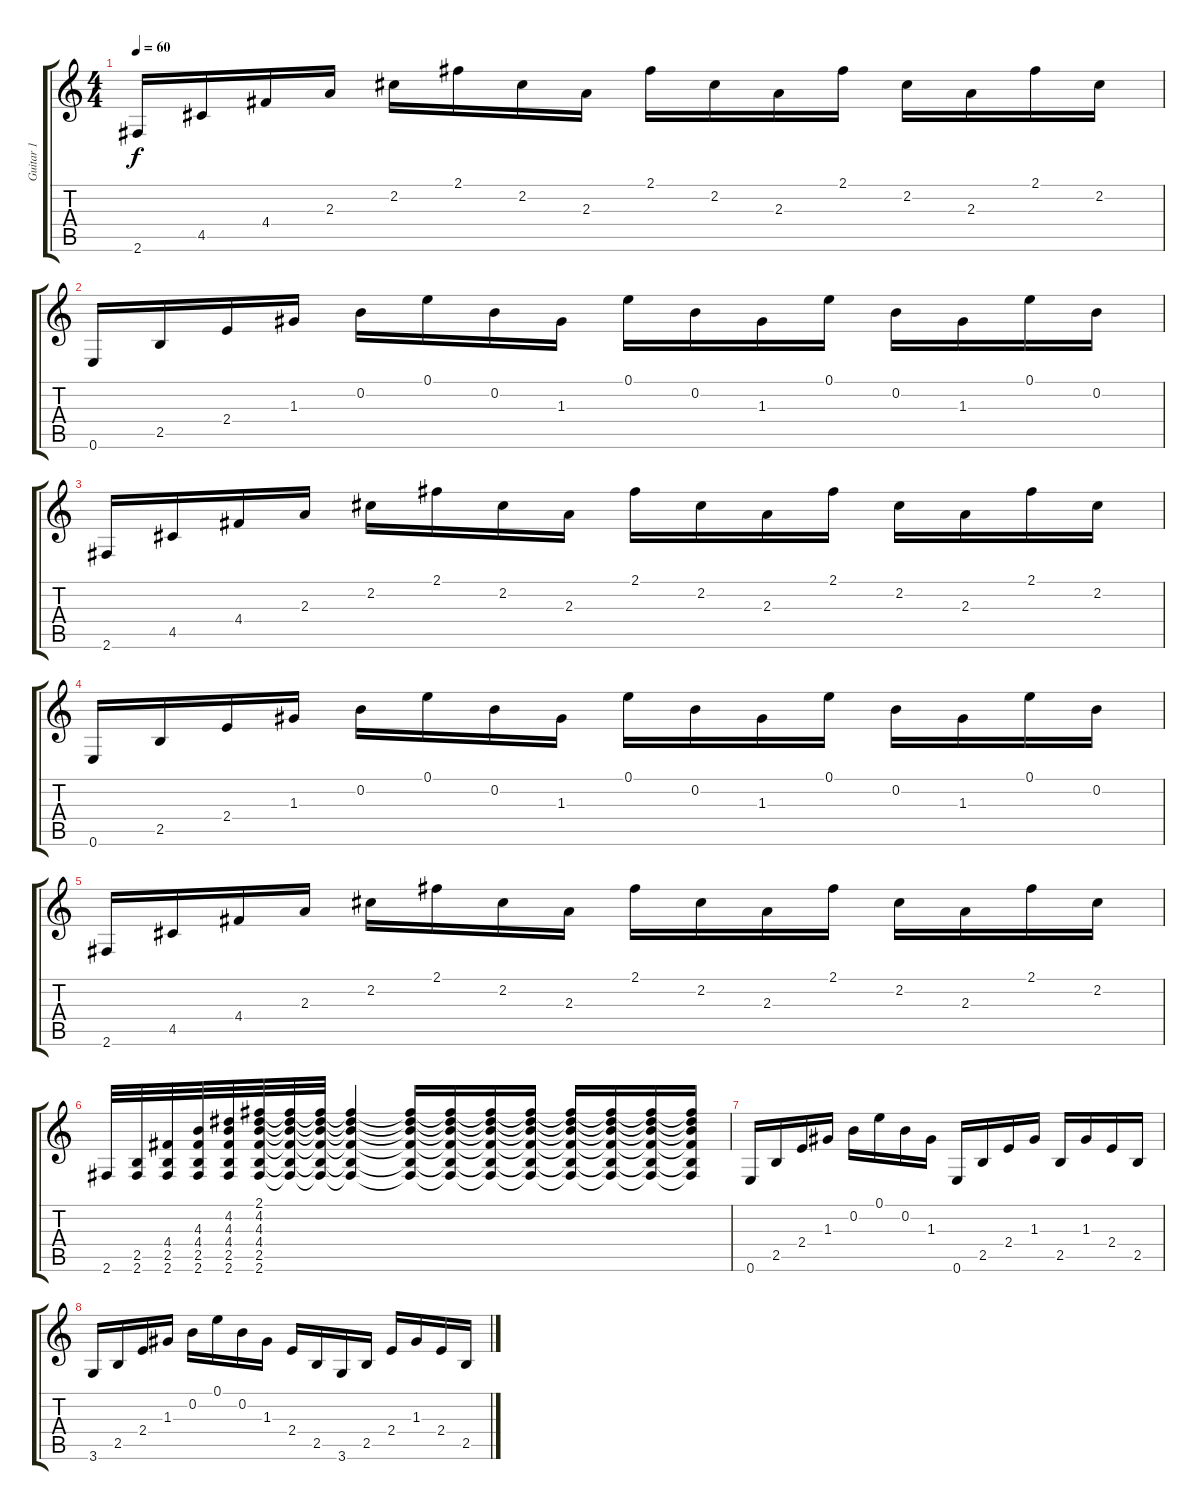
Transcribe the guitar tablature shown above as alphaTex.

\track ("Guitar 1" "Guitar 1") {instrument acousticguitarnylon}
\staff {score tabs}
\tuning (E4 B3 G3 D3 A2 E2) {hide}
\ts (4 4)
\tempo 60
\clef g2
\ks c
2.6.16{dy f} 4.5.16 4.4.16 2.3.16 2.2.16 2.1.16 2.2.16 2.3.16 2.1.16 2.2.16 2.3.16 2.1.16 2.2.16 2.3.16 2.1.16 2.2.16 |
0.6.16 2.5.16 2.4.16 1.3.16 0.2.16 0.1.16 0.2.16 1.3.16 0.1.16 0.2.16 1.3.16 0.1.16 0.2.16 1.3.16 0.1.16 0.2.16 |
2.6.16 4.5.16 4.4.16 2.3.16 2.2.16 2.1.16 2.2.16 2.3.16 2.1.16 2.2.16 2.3.16 2.1.16 2.2.16 2.3.16 2.1.16 2.2.16 |
0.6.16 2.5.16 2.4.16 1.3.16 0.2.16 0.1.16 0.2.16 1.3.16 0.1.16 0.2.16 1.3.16 0.1.16 0.2.16 1.3.16 0.1.16 0.2.16 |
2.6.16 4.5.16 4.4.16 2.3.16 2.2.16 2.1.16 2.2.16 2.3.16 2.1.16 2.2.16 2.3.16 2.1.16 2.2.16 2.3.16 2.1.16 2.2.16 |
2.6.32 (2.5 2.6).32 (4.4 2.5 2.6).32 (4.3 4.4 2.5 2.6).32 (4.2 4.3 4.4 2.5 2.6).32 (2.1 4.2 4.3 4.4 2.5 2.6).32 (2.1{t} 4.2{t} 4.3{t} 4.4{t} 2.5{t} 2.6{t}).32 (2.1{t} 4.2{t} 4.3{t} 4.4{t} 2.5{t} 2.6{t}).32 (2.1{t} 4.2{t} 4.3{t} 4.4{t} 2.5{t} 2.6{t}).4 (2.1{t} 4.2{t} 4.3{t} 4.4{t} 2.5{t} 2.6{t}).16 (2.1{t} 4.2{t} 4.3{t} 4.4{t} 2.5{t} 2.6{t}).16 (2.1{t} 4.2{t} 4.3{t} 4.4{t} 2.5{t} 2.6{t}).16 (2.1{t} 4.2{t} 4.3{t} 4.4{t} 2.5{t} 2.6{t}).16 (2.1{t} 4.2{t} 4.3{t} 4.4{t} 2.5{t} 2.6{t}).16 (2.1{t} 4.2{t} 4.3{t} 4.4{t} 2.5{t} 2.6{t}).16 (2.1{t} 4.2{t} 4.3{t} 4.4{t} 2.5{t} 2.6{t}).16 (2.1{t} 4.2{t} 4.3{t} 4.4{t} 2.5{t} 2.6{t}).16 |
0.6.16 2.5.16 2.4.16 1.3.16 0.2.16 0.1.16 0.2.16 1.3.16 0.6.16 2.5.16 2.4.16 1.3.16 2.5.16 1.3.16 2.4.16 2.5.16 |
3.6.16 2.5.16 2.4.16 1.3.16 0.2.16 0.1.16 0.2.16 1.3.16 2.4.16 2.5.16 3.6.16 2.5.16 2.4.16 1.3.16 2.4.16 2.5.16
